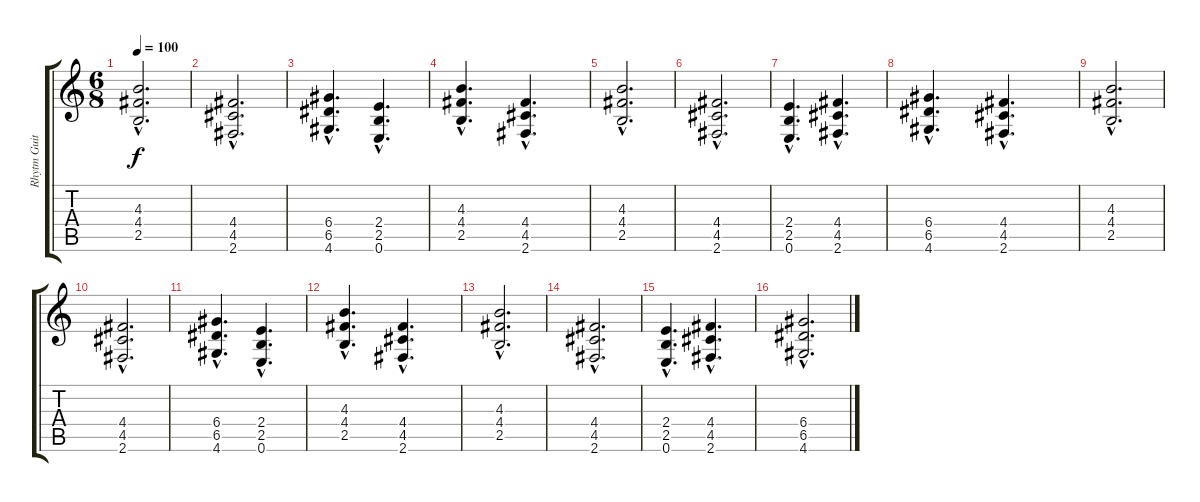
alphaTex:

\track ("Rhytm Guitar" "Rhytm Guit") {instrument distortionguitar}
\staff {score tabs}
\tuning (E4 B3 G3 D3 A2 E2) {hide}
\ts (6 8)
\tempo 100
\clef g2
\ks c
(4.3{hac} 4.4{hac} 2.5{hac}).2{d dy f} |
(4.4{hac} 4.5{hac} 2.6{hac}).2{d} |
(6.4{hac} 6.5{hac} 4.6{hac}).4{d} (2.4{hac} 2.5{hac} 0.6{hac}).4{d} |
(4.3{hac} 4.4{hac} 2.5{hac}).4{d} (4.4{hac} 4.5{hac} 2.6{hac}).4{d} |
(4.3{hac} 4.4{hac} 2.5{hac}).2{d} |
(4.4{hac} 4.5{hac} 2.6{hac}).2{d} |
(2.4{hac} 2.5{hac} 0.6{hac}).4{d} (4.4{hac} 4.5{hac} 2.6{hac}).4{d} |
(6.4{hac} 6.5{hac} 4.6{hac}).4{d} (4.4{hac} 4.5{hac} 2.6{hac}).4{d} |
(4.3{hac} 4.4{hac} 2.5{hac}).2{d} |
(4.4{hac} 4.5{hac} 2.6{hac}).2{d} |
(6.4{hac} 6.5{hac} 4.6{hac}).4{d} (2.4{hac} 2.5{hac} 0.6{hac}).4{d} |
(4.3{hac} 4.4{hac} 2.5{hac}).4{d} (4.4{hac} 4.5{hac} 2.6{hac}).4{d} |
(4.3{hac} 4.4{hac} 2.5{hac}).2{d} |
(4.4{hac} 4.5{hac} 2.6{hac}).2{d} |
(2.4{hac} 2.5{hac} 0.6{hac}).4{d} (4.4{hac} 4.5{hac} 2.6{hac}).4{d} |
(6.4{hac} 6.5{hac} 4.6{hac}).2{d}
